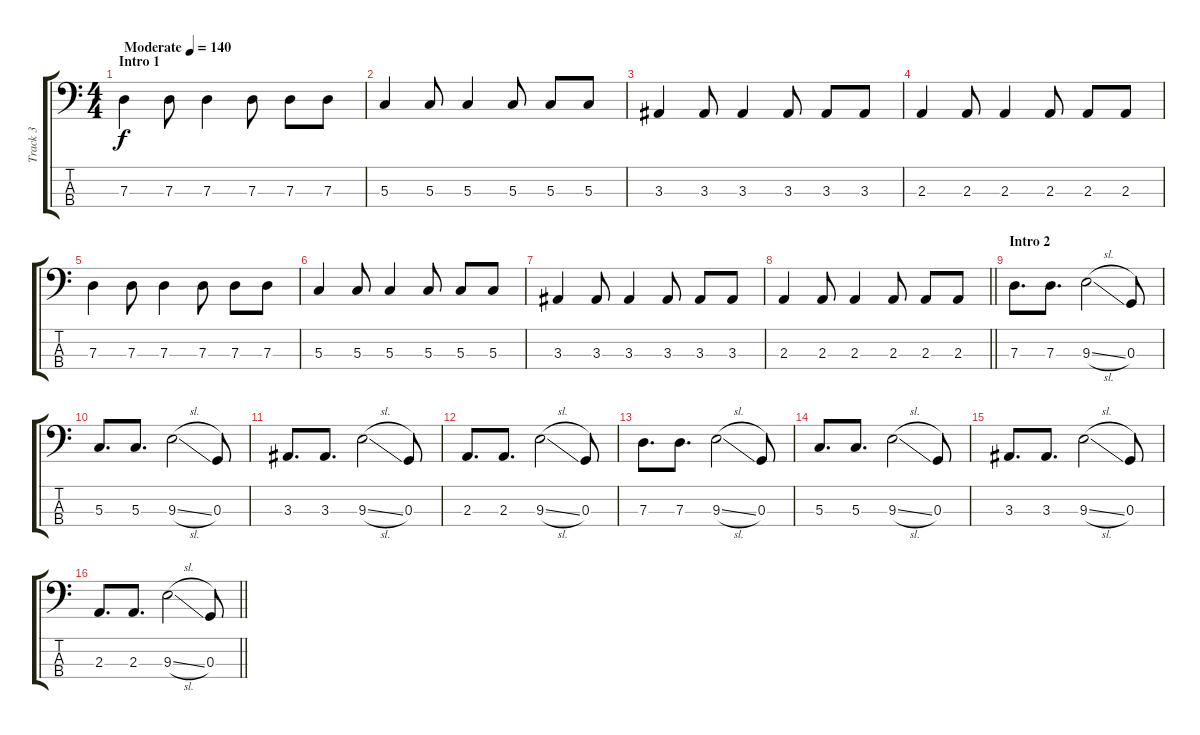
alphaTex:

\track ("Track 3" "Track 3") {instrument electricbassfinger}
\staff {score tabs}
\tuning (F2 C2 G1 D1) {hide}
\ts (4 4)
\section ("" "Intro 1")
\tempo (140 "Moderate")
\clef f4
\ks c
7.3.4{dy f instrument electricbassfinger} 7.3.8 7.3.4 7.3.8 7.3.8 7.3.8 |
5.3.4 5.3.8 5.3.4 5.3.8 5.3.8 5.3.8 |
3.3.4 3.3.8 3.3.4 3.3.8 3.3.8 3.3.8 |
2.3.4 2.3.8 2.3.4 2.3.8 2.3.8 2.3.8 |
7.3.4 7.3.8 7.3.4 7.3.8 7.3.8 7.3.8 |
5.3.4 5.3.8 5.3.4 5.3.8 5.3.8 5.3.8 |
3.3.4 3.3.8 3.3.4 3.3.8 3.3.8 3.3.8 |
\barLineRight lightlight
2.3.4 2.3.8 2.3.4 2.3.8 2.3.8 2.3.8 |
\section ("" "Intro 2")
7.3.8{d} 7.3.8{d} 9.3{sl}.2 0.3.8 |
5.3.8{d} 5.3.8{d} 9.3{sl}.2 0.3.8 |
3.3.8{d} 3.3.8{d} 9.3{sl}.2 0.3.8 |
2.3.8{d} 2.3.8{d} 9.3{sl}.2 0.3.8 |
7.3.8{d} 7.3.8{d} 9.3{sl}.2 0.3.8 |
5.3.8{d} 5.3.8{d} 9.3{sl}.2 0.3.8 |
3.3.8{d} 3.3.8{d} 9.3{sl}.2 0.3.8 |
\barLineRight lightlight
2.3.8{d} 2.3.8{d} 9.3{sl}.2 0.3.8
